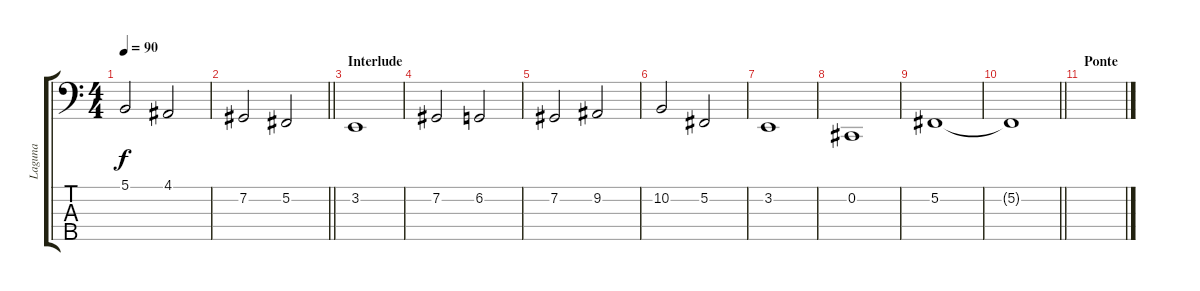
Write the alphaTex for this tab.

\track ("Laguna" "Laguna") {instrument stringensemble1}
\staff {score tabs}
\tuning (Gb2 Db2 Ab1 Eb1 Bb0) {hide}
\ts (4 4)
\tempo 90
\clef f4
\ks c
5.1.2{dy f} 4.1.2 |
\barLineRight lightlight
7.2.2 5.2.2 |
\section ("" "Interlude")
3.2.1 |
7.2.2 6.2.2 |
7.2.2 9.2.2 |
10.2.2 5.2.2 |
3.2.1 |
0.2.1 |
5.2.1 |
\barLineRight lightlight
5.2{t}.1 |
\section ("" "Ponte")
